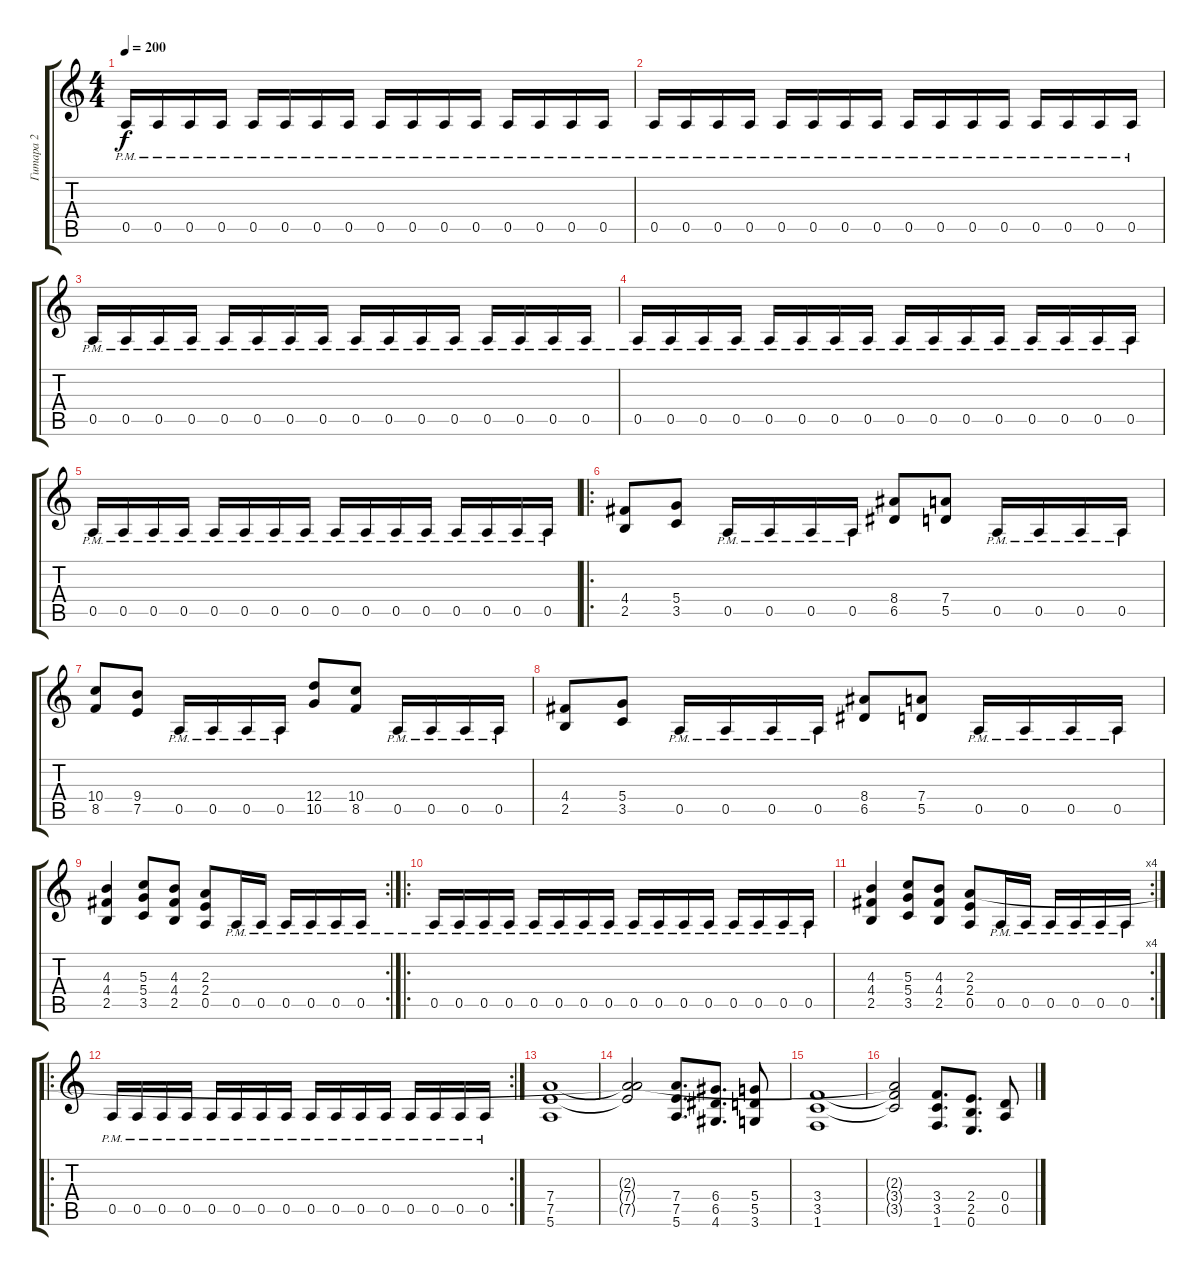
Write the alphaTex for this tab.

\track ("Гитара 2" "Гитара 2") {instrument distortionguitar}
\staff {score tabs}
\tuning (E4 B3 G3 D3 A2 E2) {hide}
\ts (4 4)
\tempo 200
\clef g2
\ks c
0.5{pm}.16{dy f} 0.5{pm}.16 0.5{pm}.16 0.5{pm}.16 0.5{pm}.16 0.5{pm}.16 0.5{pm}.16 0.5{pm}.16 0.5{pm}.16 0.5{pm}.16 0.5{pm}.16 0.5{pm}.16 0.5{pm}.16 0.5{pm}.16 0.5{pm}.16 0.5{pm}.16 |
0.5{pm}.16 0.5{pm}.16 0.5{pm}.16 0.5{pm}.16 0.5{pm}.16 0.5{pm}.16 0.5{pm}.16 0.5{pm}.16 0.5{pm}.16 0.5{pm}.16 0.5{pm}.16 0.5{pm}.16 0.5{pm}.16 0.5{pm}.16 0.5{pm}.16 0.5{pm}.16 |
0.5{pm}.16 0.5{pm}.16 0.5{pm}.16 0.5{pm}.16 0.5{pm}.16 0.5{pm}.16 0.5{pm}.16 0.5{pm}.16 0.5{pm}.16 0.5{pm}.16 0.5{pm}.16 0.5{pm}.16 0.5{pm}.16 0.5{pm}.16 0.5{pm}.16 0.5{pm}.16 |
0.5{pm}.16 0.5{pm}.16 0.5{pm}.16 0.5{pm}.16 0.5{pm}.16 0.5{pm}.16 0.5{pm}.16 0.5{pm}.16 0.5{pm}.16 0.5{pm}.16 0.5{pm}.16 0.5{pm}.16 0.5{pm}.16 0.5{pm}.16 0.5{pm}.16 0.5{pm}.16 |
0.5{pm}.16 0.5{pm}.16 0.5{pm}.16 0.5{pm}.16 0.5{pm}.16 0.5{pm}.16 0.5{pm}.16 0.5{pm}.16 0.5{pm}.16 0.5{pm}.16 0.5{pm}.16 0.5{pm}.16 0.5{pm}.16 0.5{pm}.16 0.5{pm}.16 0.5{pm}.16 |
\ro
(4.4 2.5).8 (5.4 3.5).8 0.5{pm}.16 0.5{pm}.16 0.5{pm}.16 0.5{pm}.16 (8.4 6.5).8 (7.4 5.5).8 0.5{pm}.16 0.5{pm}.16 0.5{pm}.16 0.5{pm}.16 |
(10.4 8.5).8 (9.4 7.5).8 0.5{pm}.16 0.5{pm}.16 0.5{pm}.16 0.5{pm}.16 (12.4 10.5).8 (10.4 8.5).8 0.5{pm}.16 0.5{pm}.16 0.5{pm}.16 0.5{pm}.16 |
(4.4 2.5).8 (5.4 3.5).8 0.5{pm}.16 0.5{pm}.16 0.5{pm}.16 0.5{pm}.16 (8.4 6.5).8 (7.4 5.5).8 0.5{pm}.16 0.5{pm}.16 0.5{pm}.16 0.5{pm}.16 |
\rc 2
(4.3 4.4 2.5).4 (5.3 5.4 3.5).8 (4.3 4.4 2.5).8 (2.3 2.4 0.5).8 0.5{pm}.16 0.5{pm}.16 0.5{pm}.16 0.5{pm}.16 0.5{pm}.16 0.5{pm}.16 |
\ro
0.5{pm}.16 0.5{pm}.16 0.5{pm}.16 0.5{pm}.16 0.5{pm}.16 0.5{pm}.16 0.5{pm}.16 0.5{pm}.16 0.5{pm}.16 0.5{pm}.16 0.5{pm}.16 0.5{pm}.16 0.5{pm}.16 0.5{pm}.16 0.5{pm}.16 0.5{pm}.16 |
\rc 4
(4.3 4.4 2.5).4 (5.3 5.4 3.5).8 (4.3 4.4 2.5).8 (2.3 2.4 0.5).8 0.5{pm}.16 0.5{pm}.16 0.5{pm}.16 0.5{pm}.16 0.5{pm}.16 0.5{pm}.16 |
\ro
\rc 2
0.5{pm}.16 0.5{pm}.16 0.5{pm}.16 0.5{pm}.16 0.5{pm}.16 0.5{pm}.16 0.5{pm}.16 0.5{pm}.16 0.5{pm}.16 0.5{pm}.16 0.5{pm}.16 0.5{pm}.16 0.5{pm}.16 0.5{pm}.16 0.5{pm}.16 0.5{pm}.16 |
(7.4 7.5 5.6).1 |
(2.3{t} 7.4{t} 7.5{t}).2 (7.4 7.5 5.6).8{d} (6.4 6.5 4.6).8{d} (5.4 5.5 3.6).8 |
(3.4 3.5 1.6).1 |
(2.3{t} 3.4{t} 3.5{t}).2 (3.4 3.5 1.6).8{d} (2.4 2.5 0.6).8{d} (0.4 0.5).8
